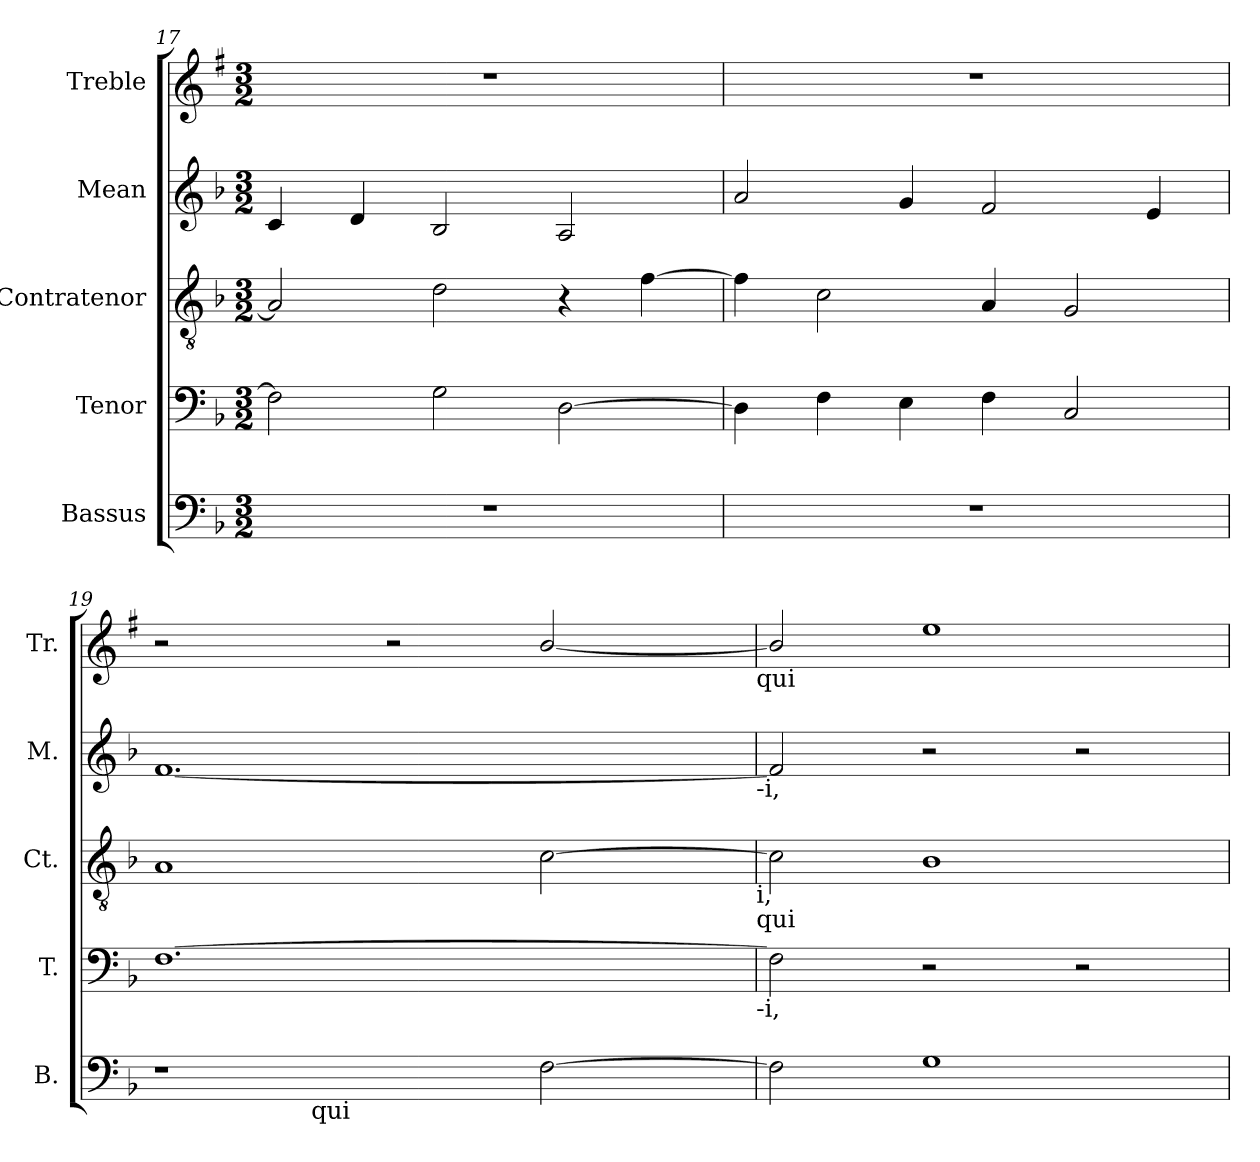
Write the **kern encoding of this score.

**kern	**kern	**kern	**kern	**kern
*part5	*part4	*part3	*part2	*part1
*staff5	*staff4	*staff3	*staff2	*staff1
*I"Bassus	*I"Tenor	*I"Contratenor	*I"Mean	*I"Treble
*I'B.	*I'T.	*I'Ct.	*I'M.	*I'Tr.
*clefF4	*clefF4	*clefGv2	*clefG2	*clefG2
*ITrd7c12	*	*	*	*ITrd1c2
*k[b-]	*k[b-]	*k[b-]	*k[b-]	*k[b-]
*F:	*F:	*F:	*F:	*F:
*M3/2	*M3/2	*M3/2	*M3/2	*M3/2
=17	=17	=17	=17	=17
1.r	2F\]	2A/]	4c/	1.r
.	.	.	4d/	.
.	2G\	2d\	2B-/	.
.	[>2D\	4r	2A/	.
.	.	[>4f\	.	.
=18	=18	=18	=18	=18
1.r	4D\]	4f\]	2a/	1.r
.	4F\	2c\	.	.
.	4E\	.	4g/	.
.	4F\	4A/	2f/	.
.	2C/	2G/	.	.
.	.	.	4e/	.
!!LO:LB:g=z
=19	=19	=19	=19	=19
*^	*	*	*	*
1r	4ryy	[>1.F	1A	[<1.f	2r
.	16.ryy	.	.	.	.
!	!LO:TX:b:t=qui	!	!	!	!
.	1ryy	.	.	.	.
.	.	.	.	.	2r
[>2FF\	.	.	[>2c\	.	[<2a/
.	8ryy	.	.	.	.
.	32ryy	.	.	.	.
!	!	!	!	!	!LO:TX:b:t=qui
!	!	!	!	!LO:TX:b:t=-i,	!
!	!	!	!LO:TX:b:t=i,	!	!
!	!	!	!LO:TX:b:t=qui	!	!
!	!	!LO:TX:b:t=-i,	!	!	!
*v	*v	*	*	*	*
=20	=20	=20	=20	=20
2FF\]	2F\]	2c\]	2f/]	2a/]
1GG	2r	1B-	2r	1dd
.	2r	.	2r	.
=	=	=	=	=
*-	*-	*-	*-	*-
